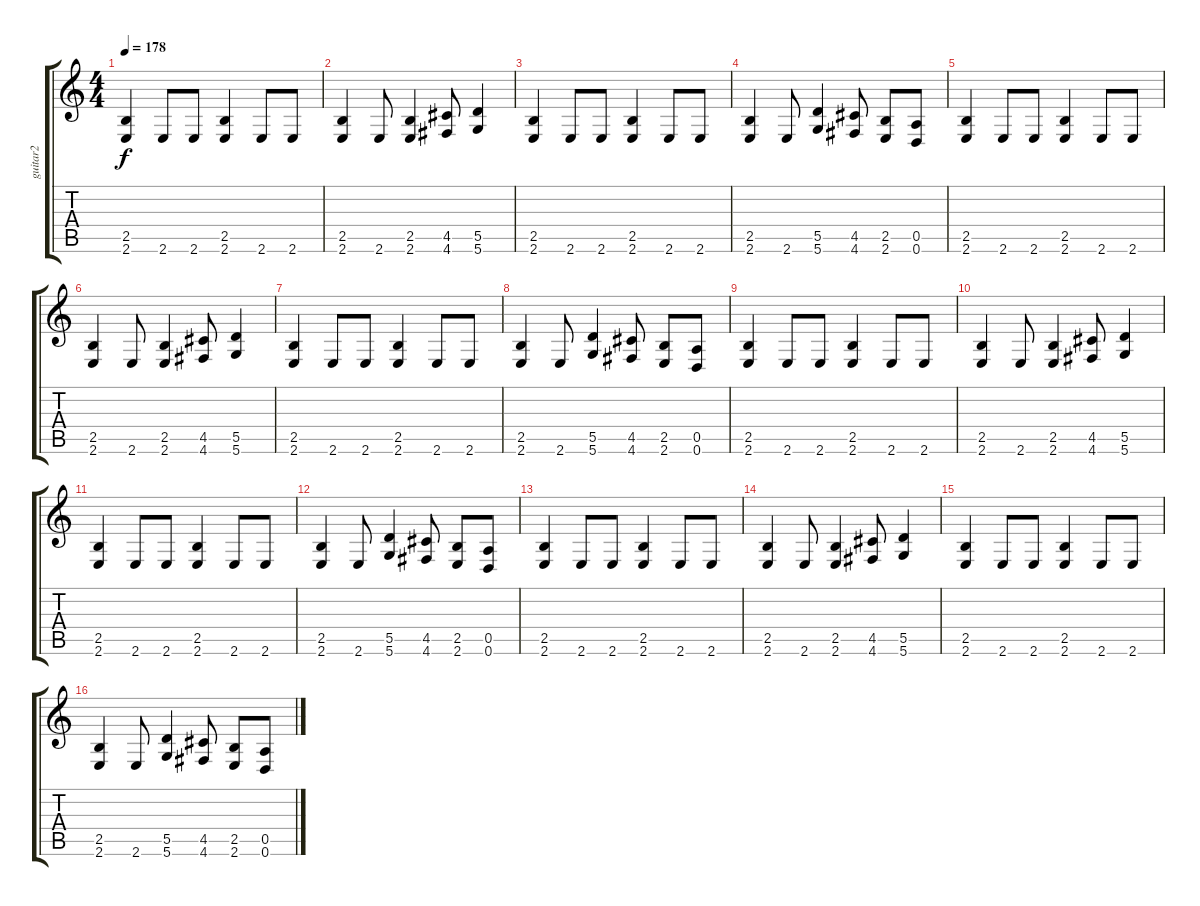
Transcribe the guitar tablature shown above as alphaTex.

\track ("guitar2" "guitar2") {instrument overdrivenguitar}
\staff {score tabs}
\tuning (E4 B3 G3 D3 A2 D2) {hide}
\ts (4 4)
\tempo 178
\clef g2
\ks c
(2.5 2.6).4{dy f} 2.6.8 2.6.8 (2.5 2.6).4 2.6.8 2.6.8 |
(2.5 2.6).4 2.6.8 (2.5 2.6).4 (4.5 4.6).8 (5.5 5.6).4 |
(2.5 2.6).4 2.6.8 2.6.8 (2.5 2.6).4 2.6.8 2.6.8 |
(2.5 2.6).4 2.6.8 (5.5 5.6).4 (4.5 4.6).8 (2.5 2.6).8 (0.5 0.6).8 |
(2.5 2.6).4 2.6.8 2.6.8 (2.5 2.6).4 2.6.8 2.6.8 |
(2.5 2.6).4 2.6.8 (2.5 2.6).4 (4.5 4.6).8 (5.5 5.6).4 |
(2.5 2.6).4 2.6.8 2.6.8 (2.5 2.6).4 2.6.8 2.6.8 |
(2.5 2.6).4 2.6.8 (5.5 5.6).4 (4.5 4.6).8 (2.5 2.6).8 (0.5 0.6).8 |
(2.5 2.6).4 2.6.8 2.6.8 (2.5 2.6).4 2.6.8 2.6.8 |
(2.5 2.6).4 2.6.8 (2.5 2.6).4 (4.5 4.6).8 (5.5 5.6).4 |
(2.5 2.6).4 2.6.8 2.6.8 (2.5 2.6).4 2.6.8 2.6.8 |
(2.5 2.6).4 2.6.8 (5.5 5.6).4 (4.5 4.6).8 (2.5 2.6).8 (0.5 0.6).8 |
(2.5 2.6).4 2.6.8 2.6.8 (2.5 2.6).4 2.6.8 2.6.8 |
(2.5 2.6).4 2.6.8 (2.5 2.6).4 (4.5 4.6).8 (5.5 5.6).4 |
(2.5 2.6).4 2.6.8 2.6.8 (2.5 2.6).4 2.6.8 2.6.8 |
(2.5 2.6).4 2.6.8 (5.5 5.6).4 (4.5 4.6).8 (2.5 2.6).8 (0.5 0.6).8
